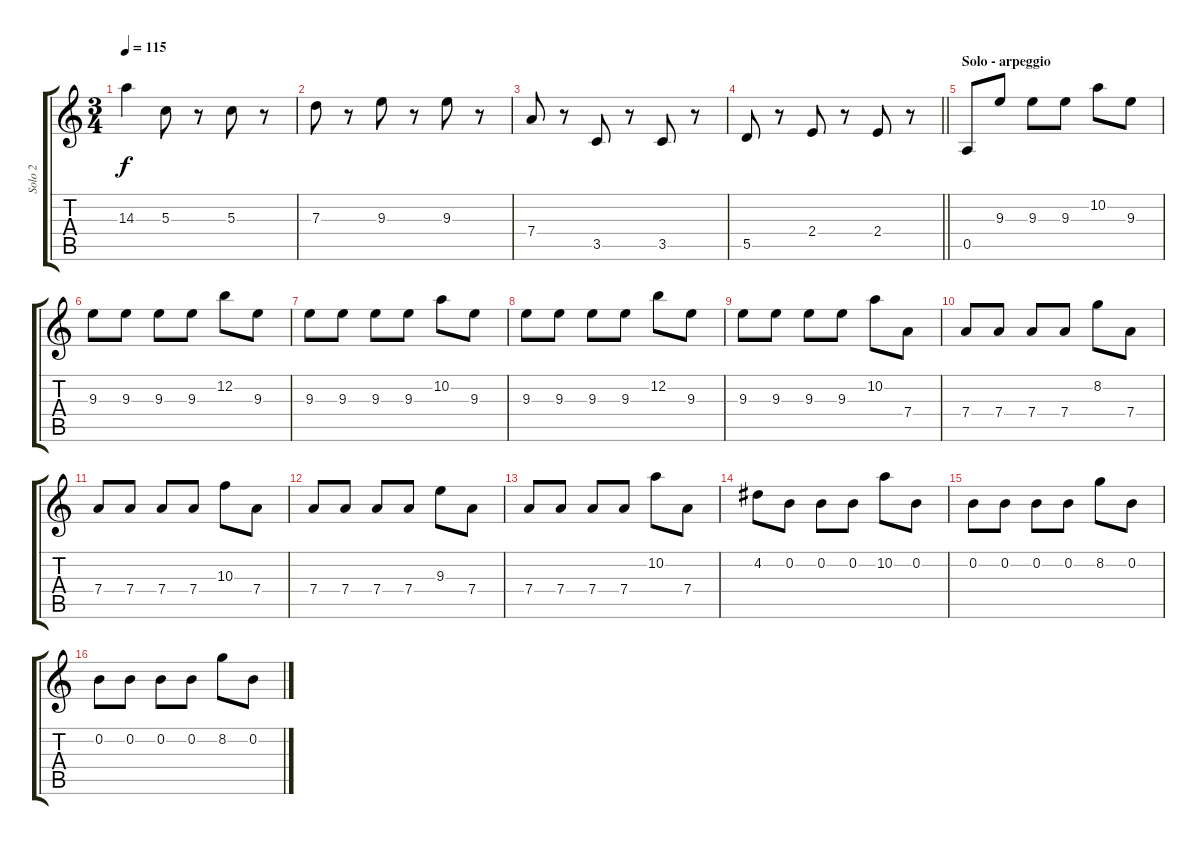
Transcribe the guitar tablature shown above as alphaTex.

\track ("Solo 2" "Solo 2") {instrument distortionguitar}
\staff {score tabs}
\tuning (E4 B3 G3 D3 A2 E2) {hide}
\ts (3 4)
\tempo 115
\clef g2
\ks aminor
14.3.4{dy f} 5.3.8 r.8 5.3.8 r.8 |
7.3.8 r.8 9.3.8 r.8 9.3.8 r.8 |
7.4.8 r.8 3.5.8 r.8 3.5.8 r.8 |
\barLineRight lightlight
5.5.8 r.8 2.4.8 r.8 2.4.8 r.8 |
\section ("" "Solo - arpeggio")
0.5.8 9.3.8 9.3.8 9.3.8 10.2.8 9.3.8 |
9.3.8 9.3.8 9.3.8 9.3.8 12.2.8 9.3.8 |
9.3.8 9.3.8 9.3.8 9.3.8 10.2.8 9.3.8 |
9.3.8 9.3.8 9.3.8 9.3.8 12.2.8 9.3.8 |
9.3.8 9.3.8 9.3.8 9.3.8 10.2.8 7.4.8 |
7.4.8 7.4.8 7.4.8 7.4.8 8.2.8 7.4.8 |
7.4.8 7.4.8 7.4.8 7.4.8 10.3.8 7.4.8 |
7.4.8 7.4.8 7.4.8 7.4.8 9.3.8 7.4.8 |
7.4.8 7.4.8 7.4.8 7.4.8 10.2.8 7.4.8 |
4.2.8 0.2.8 0.2.8 0.2.8 10.2.8 0.2.8 |
0.2.8 0.2.8 0.2.8 0.2.8 8.2.8 0.2.8 |
0.2.8 0.2.8 0.2.8 0.2.8 8.2.8 0.2.8
